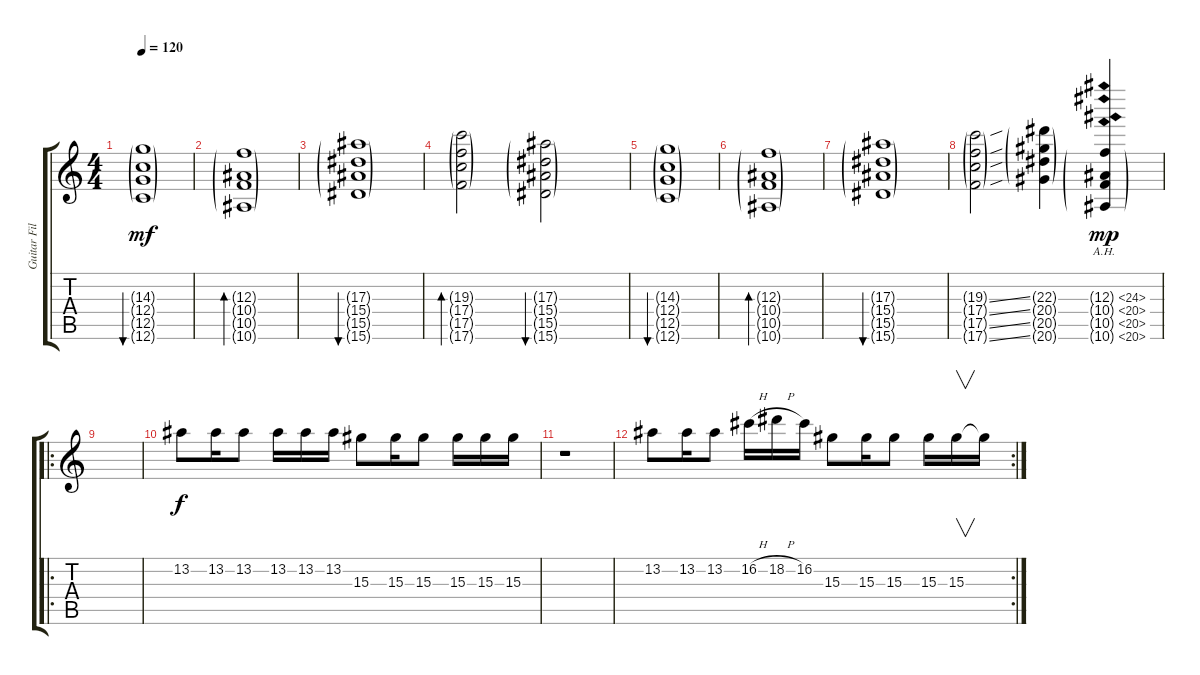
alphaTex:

\track ("Guitar Fills" "Guitar Fil") {instrument electricguitarjazz}
\staff {score tabs}
\tuning (D4 A3 F3 C3 G2 C2) {hide}
\ts (4 4)
\tempo 120
\clef g2
\ks c
(14.3{g} 12.4{g} 12.5{g} 12.6{g}).1{bu 240 dy mf} |
(12.3{g} 10.4{g} 10.5{g} 10.6{g}).1{bd 240} |
(17.3{g} 15.4{g} 15.5{g} 15.6{g}).1{bu 240} |
(19.3{g} 17.4{g} 17.5{g} 17.6{g}).2{bd 240} (17.3{g} 15.4{g} 15.5{g} 15.6{g}).2{bu 240} |
(14.3{g} 12.4{g} 12.5{g} 12.6{g}).1{bu 240} |
(12.3{g} 10.4{g} 10.5{g} 10.6{g}).1{bd 240} |
(17.3{g} 15.4{g} 15.5{g} 15.6{g}).1{bu 240} |
(19.3{ss g} 17.4{ss g} 17.5{ss g} 17.6{ss g}).2 (22.3{g} 20.4{g} 20.5{g} 20.6{g}).4 (12.3{ah 12 g} 10.4{ah 10 g} 10.5{ah 10 g} 10.6{ah 10 g}).4{dy mp} |
\ro
|
13.2.8{dy f} 13.2.16 13.2.8 13.2.16 13.2.16 13.2.16 15.3.8 15.3.16 15.3.8 15.3.16 15.3.16 15.3.16 |
r.1 |
\rc 2
13.2.8 13.2.16 13.2.8 16.2{h}.16 18.2{h}.16 16.2.16 15.3.8 15.3.16 15.3.8 15.3.16 15.3.16{v} 15.3{t}.16
